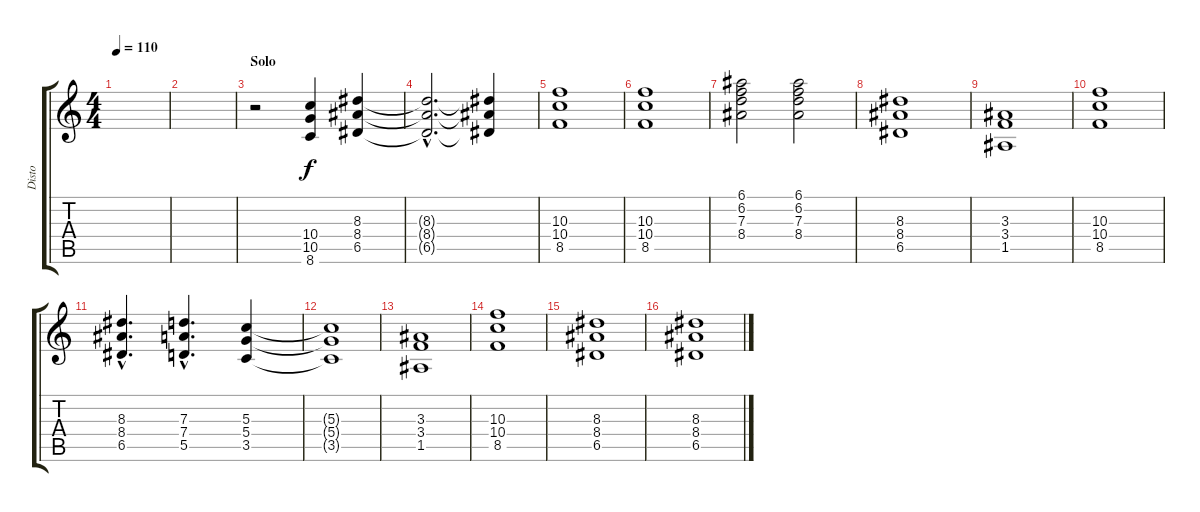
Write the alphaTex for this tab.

\track ("Disto" "Disto") {instrument distortionguitar}
\staff {score tabs}
\tuning (E4 B3 G3 D3 A2 E2) {hide}
\ts (4 4)
\tempo 110
\clef g2
\ks c
|
|
\section ("" "Solo")
r.2 (10.4 10.5 8.6).4 (8.3 8.4 6.5).4 |
(8.3{hac t} 8.4{hac t} 6.5{hac t}).2{d} (8.3{t} 8.4{t} 6.5{t}).4 |
(10.3 10.4 8.5).1 |
(10.3 10.4 8.5).1 |
(6.1 6.2 7.3 8.4).2 (6.1 6.2 7.3 8.4).2 |
(8.3 8.4 6.5).1 |
(3.3 3.4 1.5).1 |
(10.3 10.4 8.5).1 |
(8.3{hac} 8.4{hac} 6.5{hac}).4{d} (7.3{hac} 7.4{hac} 5.5{hac}).4{d} (5.3 5.4 3.5).4 |
(5.3{t} 5.4{t} 3.5{t}).1 |
(3.3 3.4 1.5).1 |
(10.3 10.4 8.5).1 |
(8.3 8.4 6.5).1 |
(8.3 8.4 6.5).1
